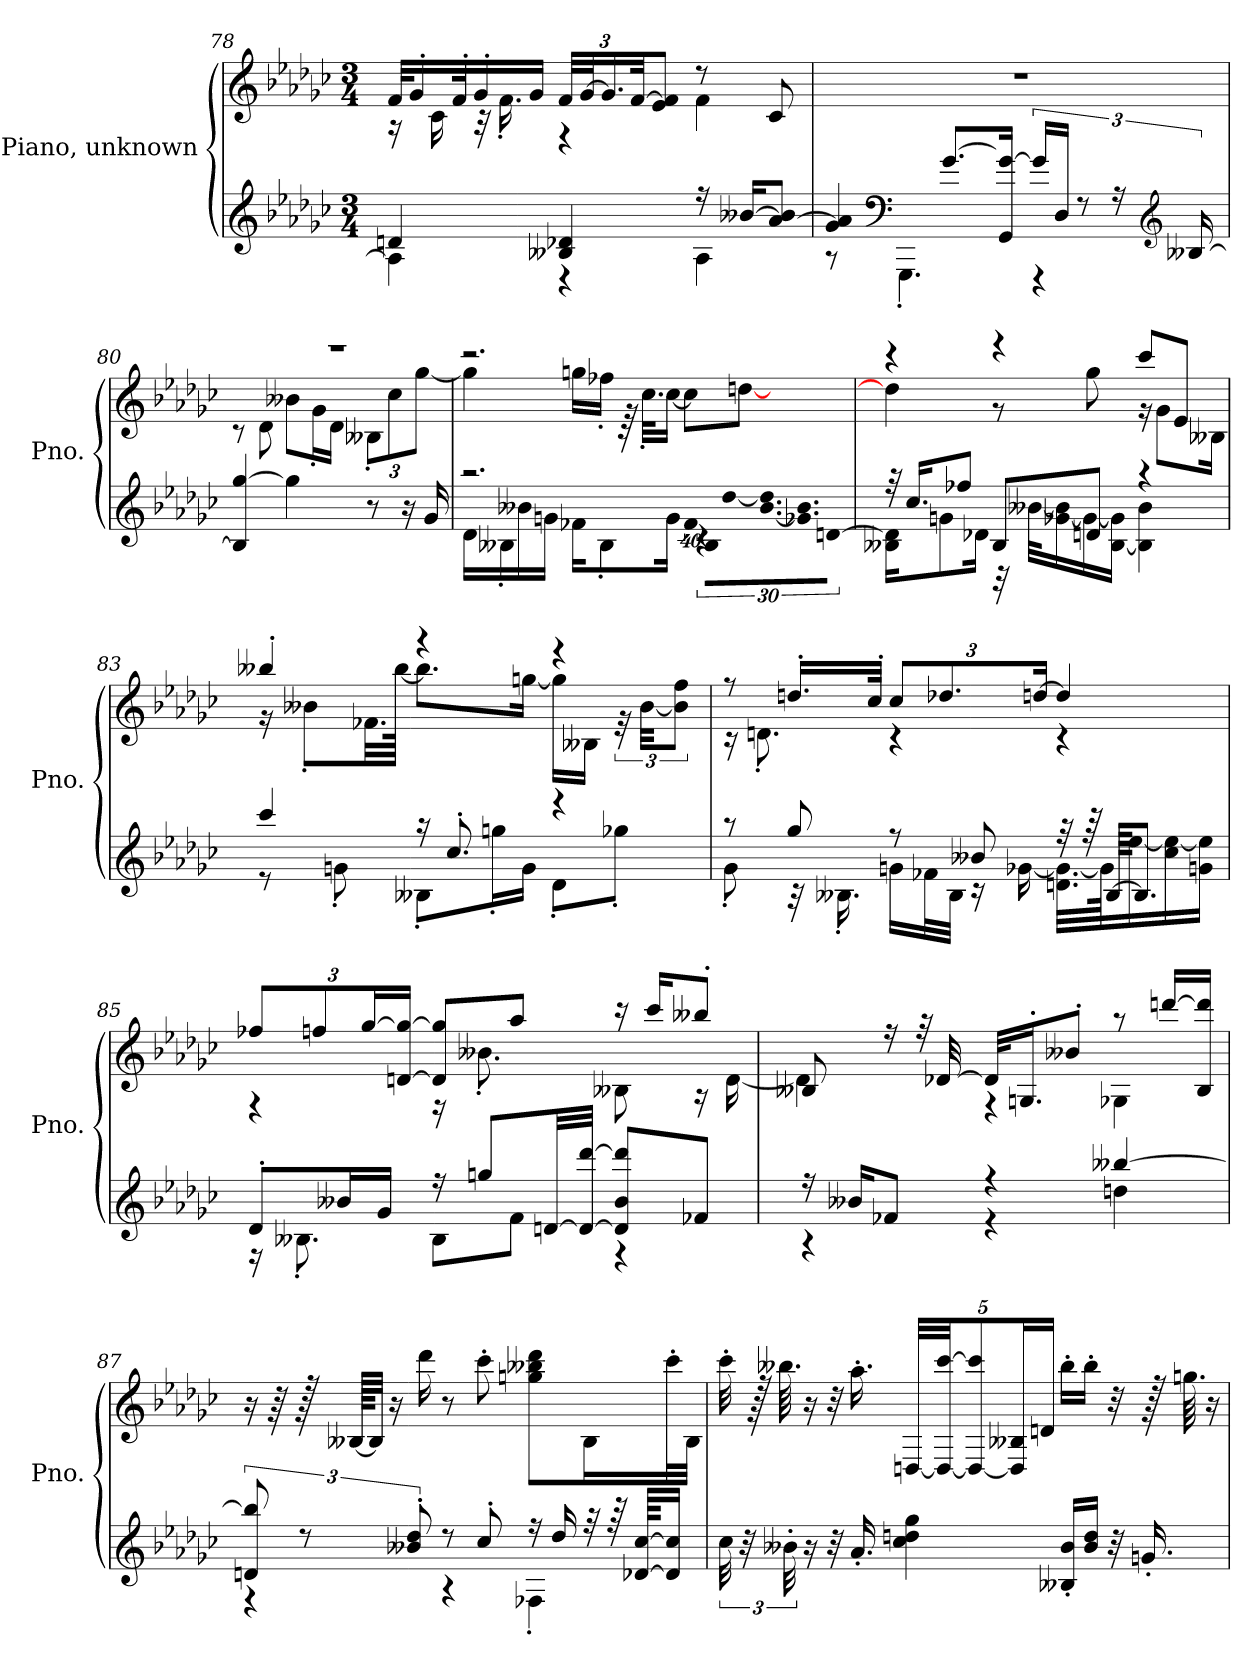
**kern	**kern
*part1	*part1
*staff2	*staff1
*I"Piano, unknown	*
*I'Pno.	*
!!LO:LB:g=z
*clefG2	*clefG2
*k[b-e-a-d-g-c-]	*k[b-e-a-d-g-c-]
*M3/4	*M3/4
=78	=78
*^	*^
4dn/	4A-\]	32f/KLL	16r
.	.	16g-'/	.
.	.	.	16c-\
.	.	32f'/K	.
.	.	16g-'/	32r
.	.	.	16.f'\
.	.	16g-/JJ	.
*	*	*Xbrackettup	*
4B--X/ 4d-X/	4r	48f/LLL	4r
.	.	[48g-/J	.
.	.	24.g-/]	.
.	.	[48f/JK	.
.	.	8e-/ 8f/]J	.
16r	4A-\	8r	4f\
[16b--X/KL	.	.	.
[8a-/ 8b--/]J	.	8c-/	.
*	*	*v	*v
=79	=79	=79
4g-/ 4a-/]	8r	2.r
*clefF4	*	*
.	4.GGG-'\	.
[8.g-/L	.	.
16GG-/ 16g-/_Jk	.	.
24g-/LL]	4r	.
24D-/JJ	.	.
12r	.	.
24r	.	.
*clefG2	*	*
[24B--X/	.	.
*v	*v	*
!!LO:LB:g=z
=80	=80
*	*^
4B--/] [4gg-/	2.r	8r
.	.	8d-\
4gg-\]	.	8b--X\L
.	.	16g-'\L
.	.	16d-\JJ
8r	.	12B--X'\L
.	.	12cc-\
16r	.	.
.	.	[12gg-\J
16g-/	.	.
=81	=81	=81
*^	*	*
2.r	16d-\LL	2.r	4gg-\]
.	16B--X'\	.	.
.	16b--X\	.	.
.	16gn\JJ	.	.
.	16f-X\KL	.	16ggn\LL
.	8B--'\	.	16ff-X'\JJ
.	.	.	64r
.	.	.	32.cc-'\KLL
.	16g\Jk	.	[16cc-\JJ
!	!LO:N:vis=32	!	!
.	640%23f-\	.	8cc-\L]
!	!LO:N:vis=64	!	!
.	960%17r	.	.
!	!LO:N:vis=64	!	!
.	960%17B--\KLLL	.	.
!	!LO:N:vis=32	!	!
.	[640%23dd-\	.	.
!	!LO:N:vis=32.	!	!
.	[1920%103b--\ 1920%103dd-\]	.	.
.	.	.	[8ddn\J
!	!LO:N:vis=32.	!	!
.	1920%103g-X\ 1920%103b--\]	.	.
!	!LO:N:vis=32	!	!
.	[640%23dn\JJJ	.	.
1920ryy	.	1920ryy	1920ryy
!!LO:LB:g=z	!!
=82	=82	=82	=82
32r	16B--X\ 16d\]KL	4r	4dd\]
16.cc-/KL	.	.	.
.	8gn\	.	.
8ff-X/J	.	.	.
.	16d-X\Jk	.	.
8B--/L	32r	4r	8r
.	[32b--X\KLL	.	.
.	[16g-X\ 16b--\]	.	.
8dn/J	16g-\_	.	8gg-\
.	[16B--\ 16g-\]JJ	.	.
4r	4B--\] 4b--\	8ccc-/L	16r
.	.	.	8g-\L
.	.	8e-/J	.
.	.	.	16B--X\Jk
=83	=83	=83	=83
4ccc-/	8r	4bb--X'/	16r
.	.	.	8b--X'\L
.	8gn'\	.	.
.	.	.	32.f-X\LL
.	.	.	[64bb--\JJJk
16r	8B--X'\L	4r	8.bb--\L]
8.cc-'/	.	.	.
.	16ggn'\L	.	.
.	16g\JJ	.	[16ggn\Jk
4r	8d-'\L	4r	16gg\LL]
.	.	.	16B--X\JJ
*	*	*	*brackettup
.	8gg-X'\J	.	48r
.	.	.	[48b--\KKL
.	.	.	12b--\] 12ff\J
!!LO:LB:g=z	!!
=84	=84	=84	=84
8r	8g-'\	8r	16r
.	.	.	8.dn'\
8gg-/	32r	16.ddn'/LL	.
.	16.B--X'\	.	.
.	.	32cc-'/JJk	.
*	*	*Xbrackettup	*
8r	16gn\LL	12cc-/L	4r
.	32f-X\L	.	.
.	.	12.dd-X/	.
.	32B--\JJJ	.	.
8b--X/	16r	.	.
.	[16g-X\	.	.
.	.	[24ddn/Jk	.
32r	32.dn\ 32.g-\_LLL	4dd/]	4r
64r	.	.	.
[64B--/KKKL	64g-\JK]	.	.
8.B--/J]	[16ee-\	.	.
.	16cc-\ 16ee-\_	.	.
.	16gn\ 16ee-\]JJ	.	.
!!LO:PB:g=z	!!
=85	=85	=85	=85
8d-'/L	16r	12ff-X/L	4r
.	8.B--X'\	.	.
.	.	12ffn/	.
16b--X/L	.	.	.
.	.	[24gg-/L	.
16g-/JJ	.	.	.
.	.	[24dn/ 24gg-/_JJ	.
16r	8B--\L	8d/] 8gg-/]L	16r
8ggn/L	.	.	8.b--X'\
.	8f\J	8aa-/J	.
[32dn/LL	.	.	.
32d/_ [32ddd-/JJJ	.	.	.
8d/] 8b--/ 8ddd-/]L	4r	16r	8B--X\
.	.	16ccc-/KL	.
8f-X/J	.	8bb--X'/J	16r
.	.	.	[16d\
=86	=86	=86	=86
16r	4r	8B--X/	4d\]
16b--X/KL	.	.	.
8f-X/J	.	16r	.
.	.	32r	.
.	.	[32d-X/	.
4r	4r	32d-/KLL]	4r
.	.	16.Gn'/J	.
.	.	8b--X'/J	.
[4bb--X/	4ddn\	8r	4G-X\
.	.	[16dddn/LL	.
.	.	16B--/ 16ddd/]JJ	.
*	*	*v	*v
!!LO:LB:g=z
=87	=87	=87
12dn/ 12bb--/]	4r	16r
.	.	64r
.	.	128r
12r	.	.
.	.	[128B--X/KKLLL
.	.	32B--/JJJ]
.	.	16r
12b--X/' 12dd-/'	.	.
.	.	16ddd-\
8r	4r	8r
8cc-'/	.	8ccc-'\
16r	4F-X'\	8ggn\ 8bb--X\ 8ddd-\L
16dd-/	.	.
32r	.	16B--\L
64r	.	.
[64d-X/ [64cc-/KKLL	.	.
16d-/] 16cc-/]JJ	.	32ccc-'\L
.	.	32B--\JJJ
*v	*v	*
!!LO:LB:g=z
=88	=88
48cc-\	32ccc-'\
48r	.
.	128r
.	64.bb--X\
48b--X'\	.
16r	16r
32r	32r
16.a-'/	16.aa-'\
4cc-\ 4ddn\ 4gg-\	[40Dn/LLL
.	40D/_ [40ccc-/JJ
.	10D/_ 10ccc-/]
.	20D/] 20B--X/L
.	20dn/JJ
16B--X/' 16b--/'LL	16bb--'\LL
16b--/ 16dd/JJ	16bb--'\JJ
32r	32r
16.gn'/	128r
.	64.ggn\
.	16r
=	=
*-	*-
